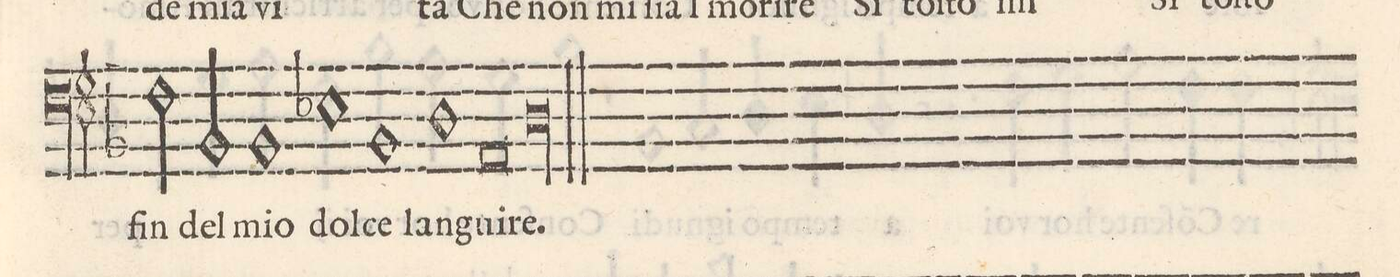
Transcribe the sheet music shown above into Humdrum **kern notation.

**kern	**text
*I"BASSO	*
*clefF4	*
*k[b-]	*
*met(C)	*
*M2/1	*
=33-	=33-
2F\	fin
2BB-/	del
1BB-	mio
=34-	=34-
1E-X	dol-
1BB-	-ce
=35-	=35-
1D	lan-
0AA	-gu-
=36-	=36-
1Dl\	-ire.
==	==
*-	*-
